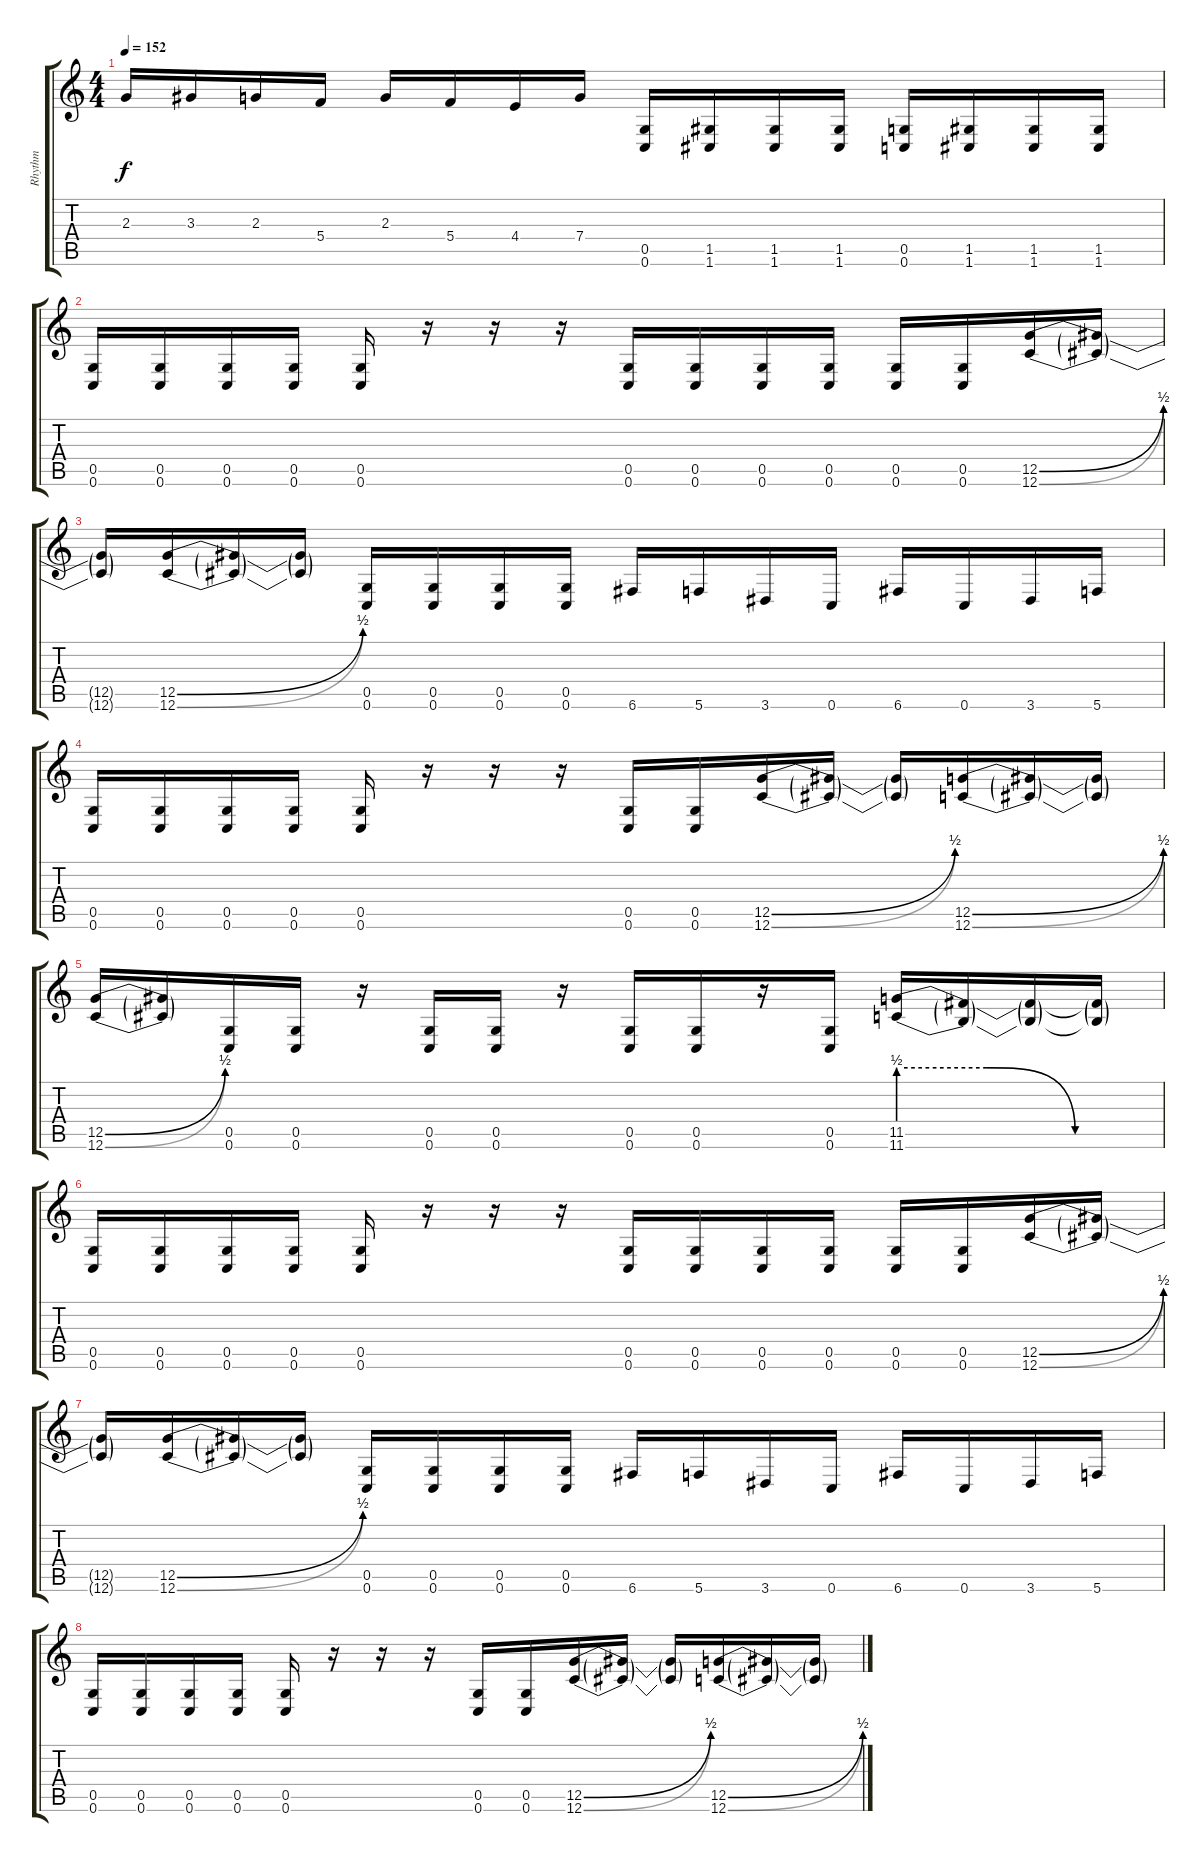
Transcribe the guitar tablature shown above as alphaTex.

\track ("Rhythm" "Rhythm") {instrument overdrivenguitar}
\staff {score tabs}
\tuning (D4 A3 F3 C3 G2 C2) {hide}
\ts (4 4)
\tempo 152
\clef g2
\ks c
2.3.16{dy f} 3.3.16 2.3.16 5.4.16 2.3.16 5.4.16 4.4.16 7.4.16 (0.5 0.6).16 (1.5 1.6).16 (1.5 1.6).16 (1.5 1.6).16 (0.5 0.6).16 (1.5 1.6).16 (1.5 1.6).16 (1.5 1.6).16 |
(0.5 0.6).16 (0.5 0.6).16 (0.5 0.6).16 (0.5 0.6).16 (0.5 0.6).16 r.16 r.16 r.16 (0.5 0.6).16 (0.5 0.6).16 (0.5 0.6).16 (0.5 0.6).16 (0.5 0.6).16 (0.5 0.6).16 (12.5{be (bend 0 0 60 2)} 12.6{be (bend 0 0 60 2)}).16 (12.5{t} 12.6{t}).16 |
(12.5{t} 12.6{t}).16 (12.5{be (bend 0 0 60 2)} 12.6{be (bend 0 0 60 2)}).16 (12.5{t} 12.6{t}).16 (12.5{t} 12.6{t}).16 (0.5 0.6).16 (0.5 0.6).16 (0.5 0.6).16 (0.5 0.6).16 6.6.16 5.6.16 3.6.16 0.6.16 6.6.16 0.6.16 3.6.16 5.6.16 |
(0.5 0.6).16 (0.5 0.6).16 (0.5 0.6).16 (0.5 0.6).16 (0.5 0.6).16 r.16 r.16 r.16 (0.5 0.6).16 (0.5 0.6).16 (12.5{be (bend 0 0 60 2)} 12.6{be (bend 0 0 60 2)}).16 (12.5{t} 12.6{t}).16 (12.5{t} 12.6{t}).16 (12.5{be (bend 0 0 60 2)} 12.6{be (bend 0 0 60 2)}).16 (12.5{t} 12.6{t}).16 (12.5{t} 12.6{t}).16 |
(12.5{be (bend 0 0 60 2)} 12.6{be (bend 0 0 60 2)}).16 (12.5{t} 12.6{t}).16 (0.5 0.6).16 (0.5 0.6).16 r.16 (0.5 0.6).16 (0.5 0.6).16 r.16 (0.5 0.6).16 (0.5 0.6).16 r.16 (0.5 0.6).16 (11.5{be (custom 0 2 20 2 40 0 60 0)} 11.6{be (custom 0 2 20 2 40 0 60 0)}).16 (11.5{t} 11.6{t}).16 (11.5{t} 11.6{t}).16 (11.5{t} 11.6{t}).16 |
(0.5 0.6).16 (0.5 0.6).16 (0.5 0.6).16 (0.5 0.6).16 (0.5 0.6).16 r.16 r.16 r.16 (0.5 0.6).16 (0.5 0.6).16 (0.5 0.6).16 (0.5 0.6).16 (0.5 0.6).16 (0.5 0.6).16 (12.5{be (bend 0 0 60 2)} 12.6{be (bend 0 0 60 2)}).16 (12.5{t} 12.6{t}).16 |
(12.5{t} 12.6{t}).16 (12.5{be (bend 0 0 60 2)} 12.6{be (bend 0 0 60 2)}).16 (12.5{t} 12.6{t}).16 (12.5{t} 12.6{t}).16 (0.5 0.6).16 (0.5 0.6).16 (0.5 0.6).16 (0.5 0.6).16 6.6.16 5.6.16 3.6.16 0.6.16 6.6.16 0.6.16 3.6.16 5.6.16 |
(0.5 0.6).16 (0.5 0.6).16 (0.5 0.6).16 (0.5 0.6).16 (0.5 0.6).16 r.16 r.16 r.16 (0.5 0.6).16 (0.5 0.6).16 (12.5{be (bend 0 0 60 2)} 12.6{be (bend 0 0 60 2)}).16 (12.5{t} 12.6{t}).16 (12.5{t} 12.6{t}).16 (12.5{be (bend 0 0 60 2)} 12.6{be (bend 0 0 60 2)}).16 (12.5{t} 12.6{t}).16 (12.5{t} 12.6{t}).16
